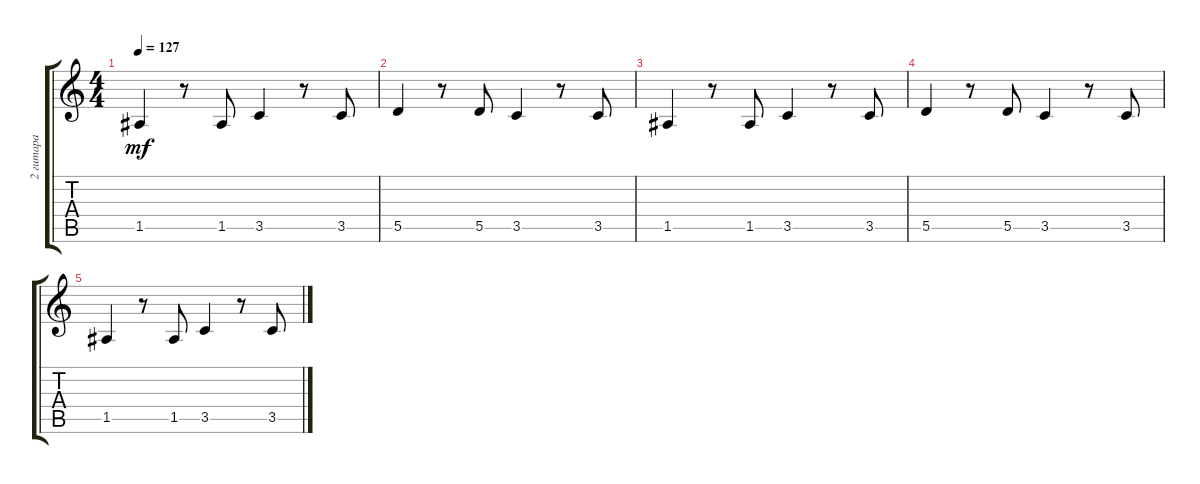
\track ("2 гитара" "2 гитара") {instrument acousticguitarsteel}
\staff {score tabs}
\tuning (E4 B3 G3 D3 A2 E2) {hide}
\ts (4 4)
\tempo 127
\clef g2
\ks c
1.5.4{dy mf} r.8 1.5.8 3.5.4 r.8 3.5.8 |
5.5.4 r.8 5.5.8 3.5.4 r.8 3.5.8 |
1.5.4 r.8 1.5.8 3.5.4 r.8 3.5.8 |
5.5.4 r.8 5.5.8 3.5.4 r.8 3.5.8 |
1.5.4 r.8 1.5.8 3.5.4 r.8 3.5.8
